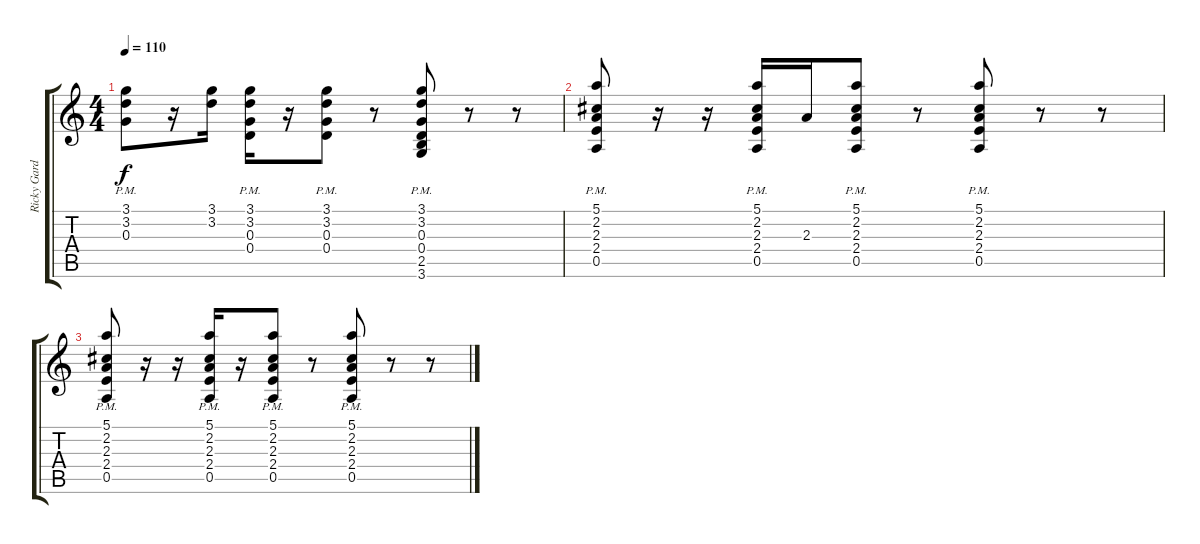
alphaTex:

\track ("Ricky Gardiner" "Ricky Gard") {instrument electricguitarclean}
\staff {score tabs}
\tuning (E4 B3 G3 D3 A2 E2) {hide}
\ts (4 4)
\tempo 110
\clef g2
\ks c
(3.1{pm} 3.2{pm} 0.3{pm}).8{dy f} r.16 (3.1 3.2).16 (3.1{pm} 3.2{pm} 0.3{pm} 0.4{pm}).16 r.16 (3.1{pm} 3.2{pm} 0.3{pm} 0.4{pm}).8 r.8 (3.1{pm} 3.2{pm} 0.3{pm} 0.4{pm} 2.5{pm} 3.6{pm}).8 r.8 r.8 |
(5.1{pm} 2.2{pm} 2.3{pm} 2.4 0.5).8 r.16 r.16 (5.1{pm} 2.2{pm} 2.3{pm} 2.4{pm} 0.5).16 2.3.16 (5.1{pm} 2.2{pm} 2.3{pm} 2.4{pm} 0.5).8 r.8 (5.1{pm} 2.2{pm} 2.3{pm} 2.4{pm} 0.5{pm}).8 r.8 r.8 |
(5.1{pm} 2.2{pm} 2.3{pm} 2.4 0.5).8 r.16 r.16 (5.1{pm} 2.2{pm} 2.3{pm} 2.4{pm} 0.5).16 r.16 (5.1{pm} 2.2{pm} 2.3{pm} 2.4{pm} 0.5).8 r.8 (5.1{pm} 2.2{pm} 2.3{pm} 2.4{pm} 0.5{pm}).8 r.8 r.8
